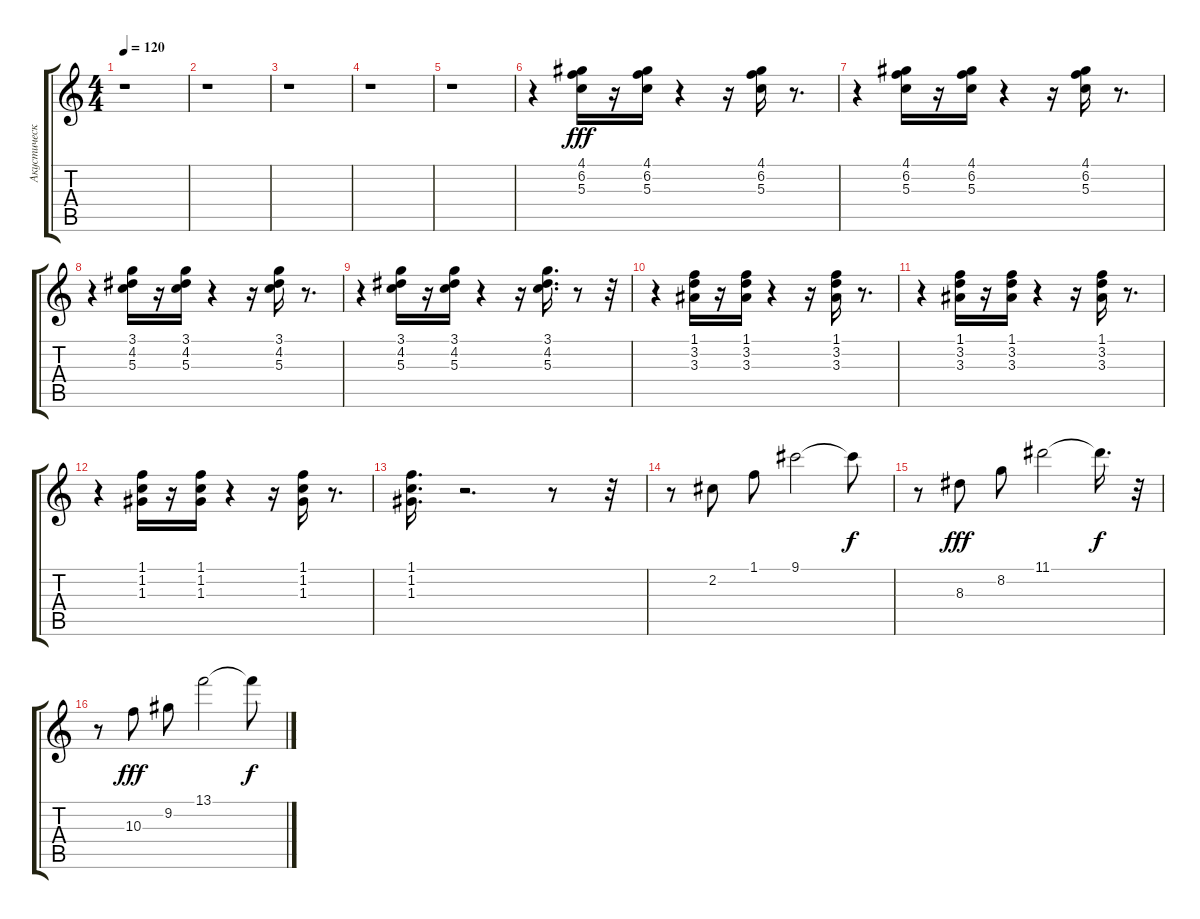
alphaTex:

\track ("Акустическая Гитара (ст" "Акустическ") {instrument acousticguitarsteel}
\staff {score tabs}
\tuning (E4 B3 G3 D3 A2 E2) {hide}
\ts (4 4)
\tempo 120
\clef g2
\ks c
r.1{dy fff} |
r.1 |
r.1 |
r.1 |
r.1 |
r.4 (4.1 6.2 5.3).16 r.16 (4.1 6.2 5.3).16 r.4 r.16 (4.1 6.2 5.3).16 r.8{d} |
r.4 (4.1 6.2 5.3).16 r.16 (4.1 6.2 5.3).16 r.4 r.16 (4.1 6.2 5.3).16 r.8{d} |
r.4 (3.1 4.2 5.3).16 r.16 (3.1 4.2 5.3).16 r.4 r.16 (3.1 4.2 5.3).16 r.8{d} |
r.4 (3.1 4.2 5.3).16 r.16 (3.1 4.2 5.3).16 r.4 r.16 (3.1 4.2 5.3).16{d} r.8 r.32 |
r.4 (1.1 3.2 3.3).16 r.16 (1.1 3.2 3.3).16 r.4 r.16 (1.1 3.2 3.3).16 r.8{d} |
r.4 (1.1 3.2 3.3).16 r.16 (1.1 3.2 3.3).16 r.4 r.16 (1.1 3.2 3.3).16 r.8{d} |
r.4 (1.1 1.2 1.3).16 r.16 (1.1 1.2 1.3).16 r.4 r.16 (1.1 1.2 1.3).16 r.8{d} |
(1.1 1.2 1.3).16{d} r.2{d} r.8 r.32 |
r.8 2.2.8 1.1.8 9.1.2 9.1{t}.8{dy f} |
r.8 8.3.8{dy fff} 8.2.8 11.1.2 11.1{t}.16{d dy f} r.32 |
r.8 10.3.8{dy fff} 9.2.8 13.1.2 13.1{t}.8{dy f}
